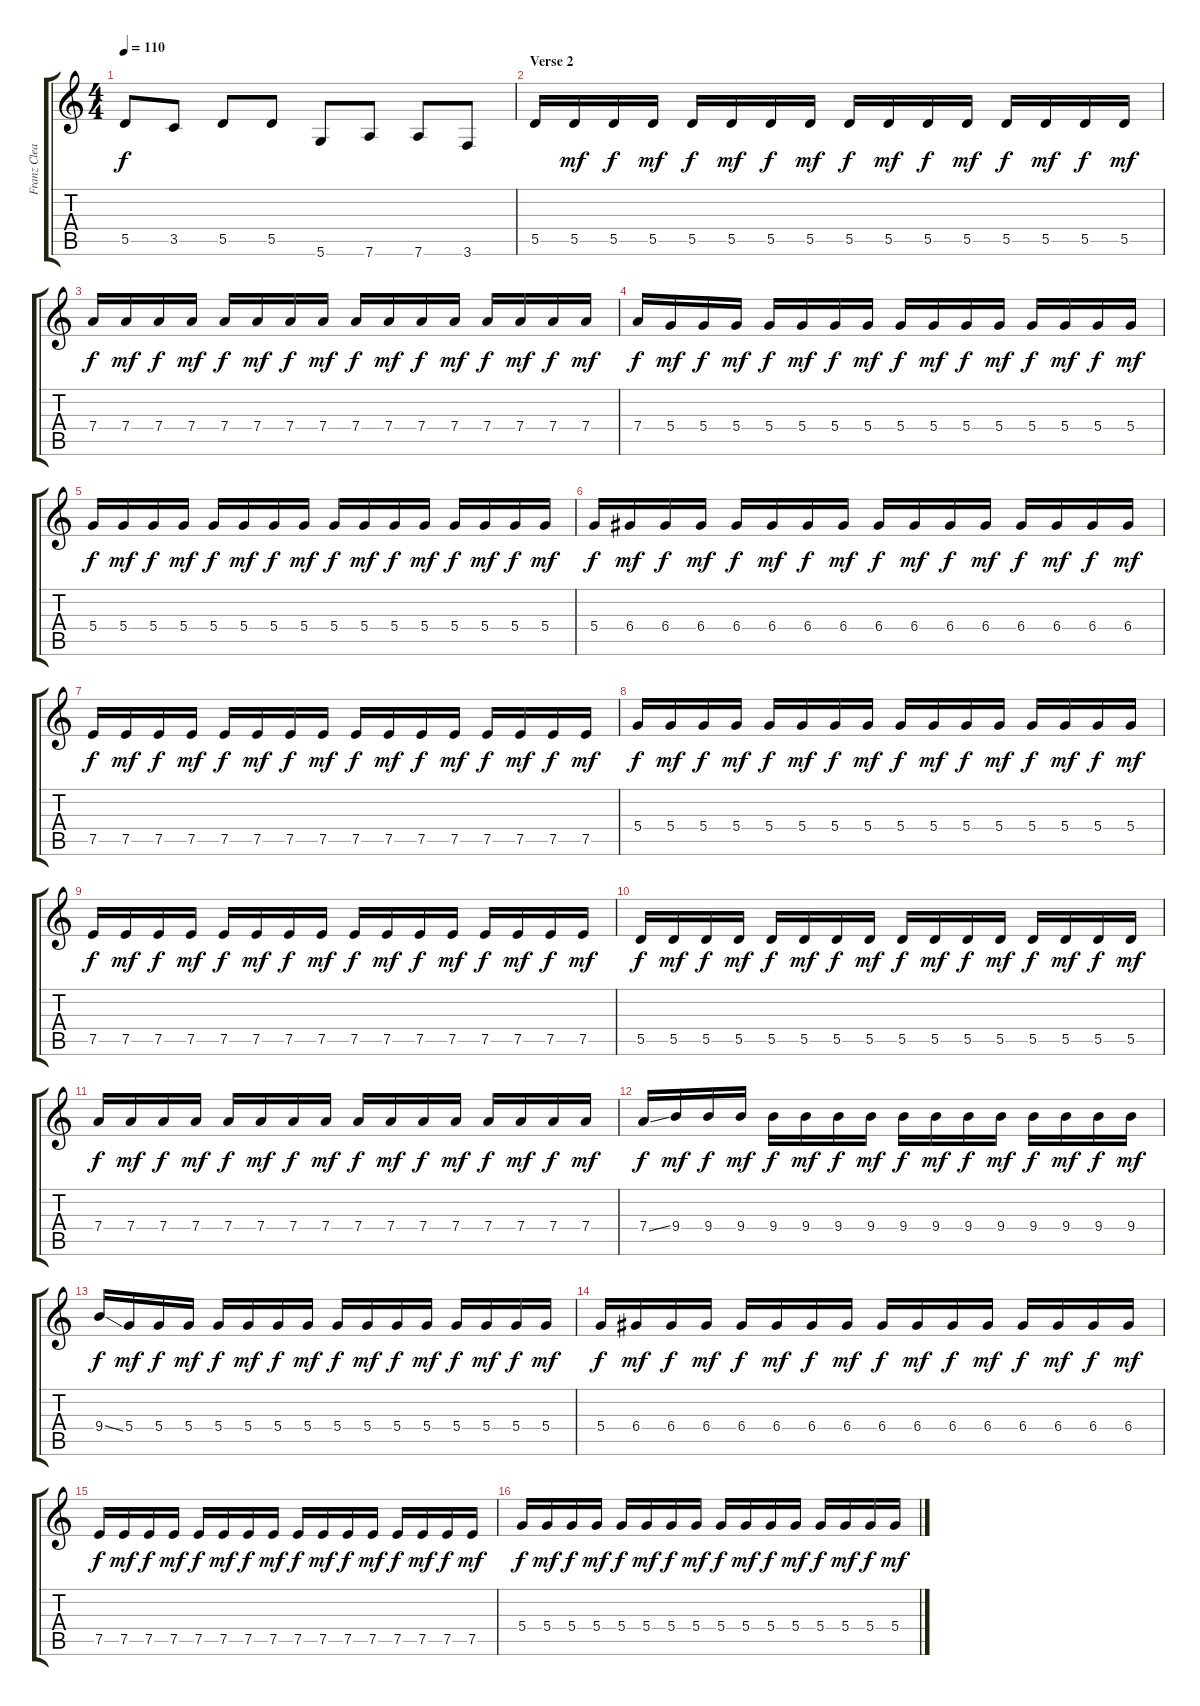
\track ("Franz Clean" "Franz Clea") {instrument electricguitarjazz}
\staff {score tabs}
\tuning (E4 B3 G3 D3 A2 D2) {hide}
\ts (4 4)
\tempo 110
\clef g2
\ks c
5.5.8{dy f} 3.5.8 5.5.8 5.5.8 5.6.8 7.6.8 7.6.8 3.6.8 |
\section ("" "Verse 2")
5.5.16 5.5.16{dy mf} 5.5.16{dy f} 5.5.16{dy mf} 5.5.16{dy f} 5.5.16{dy mf} 5.5.16{dy f} 5.5.16{dy mf} 5.5.16{dy f} 5.5.16{dy mf} 5.5.16{dy f} 5.5.16{dy mf} 5.5.16{dy f} 5.5.16{dy mf} 5.5.16{dy f} 5.5.16{dy mf} |
7.4.16{dy f} 7.4.16{dy mf} 7.4.16{dy f} 7.4.16{dy mf} 7.4.16{dy f} 7.4.16{dy mf} 7.4.16{dy f} 7.4.16{dy mf} 7.4.16{dy f} 7.4.16{dy mf} 7.4.16{dy f} 7.4.16{dy mf} 7.4.16{dy f} 7.4.16{dy mf} 7.4.16{dy f} 7.4.16{dy mf} |
7.4.16{dy f} 5.4.16{dy mf} 5.4.16{dy f} 5.4.16{dy mf} 5.4.16{dy f} 5.4.16{dy mf} 5.4.16{dy f} 5.4.16{dy mf} 5.4.16{dy f} 5.4.16{dy mf} 5.4.16{dy f} 5.4.16{dy mf} 5.4.16{dy f} 5.4.16{dy mf} 5.4.16{dy f} 5.4.16{dy mf} |
5.4.16{dy f} 5.4.16{dy mf} 5.4.16{dy f} 5.4.16{dy mf} 5.4.16{dy f} 5.4.16{dy mf} 5.4.16{dy f} 5.4.16{dy mf} 5.4.16{dy f} 5.4.16{dy mf} 5.4.16{dy f} 5.4.16{dy mf} 5.4.16{dy f} 5.4.16{dy mf} 5.4.16{dy f} 5.4.16{dy mf} |
5.4.16{dy f} 6.4.16{dy mf} 6.4.16{dy f} 6.4.16{dy mf} 6.4.16{dy f} 6.4.16{dy mf} 6.4.16{dy f} 6.4.16{dy mf} 6.4.16{dy f} 6.4.16{dy mf} 6.4.16{dy f} 6.4.16{dy mf} 6.4.16{dy f} 6.4.16{dy mf} 6.4.16{dy f} 6.4.16{dy mf} |
7.5.16{dy f} 7.5.16{dy mf} 7.5.16{dy f} 7.5.16{dy mf} 7.5.16{dy f} 7.5.16{dy mf} 7.5.16{dy f} 7.5.16{dy mf} 7.5.16{dy f} 7.5.16{dy mf} 7.5.16{dy f} 7.5.16{dy mf} 7.5.16{dy f} 7.5.16{dy mf} 7.5.16{dy f} 7.5.16{dy mf} |
5.4.16{dy f} 5.4.16{dy mf} 5.4.16{dy f} 5.4.16{dy mf} 5.4.16{dy f} 5.4.16{dy mf} 5.4.16{dy f} 5.4.16{dy mf} 5.4.16{dy f} 5.4.16{dy mf} 5.4.16{dy f} 5.4.16{dy mf} 5.4.16{dy f} 5.4.16{dy mf} 5.4.16{dy f} 5.4.16{dy mf} |
7.5.16{dy f} 7.5.16{dy mf} 7.5.16{dy f} 7.5.16{dy mf} 7.5.16{dy f} 7.5.16{dy mf} 7.5.16{dy f} 7.5.16{dy mf} 7.5.16{dy f} 7.5.16{dy mf} 7.5.16{dy f} 7.5.16{dy mf} 7.5.16{dy f} 7.5.16{dy mf} 7.5.16{dy f} 7.5.16{dy mf} |
5.5.16{dy f} 5.5.16{dy mf} 5.5.16{dy f} 5.5.16{dy mf} 5.5.16{dy f} 5.5.16{dy mf} 5.5.16{dy f} 5.5.16{dy mf} 5.5.16{dy f} 5.5.16{dy mf} 5.5.16{dy f} 5.5.16{dy mf} 5.5.16{dy f} 5.5.16{dy mf} 5.5.16{dy f} 5.5.16{dy mf} |
7.4.16{dy f} 7.4.16{dy mf} 7.4.16{dy f} 7.4.16{dy mf} 7.4.16{dy f} 7.4.16{dy mf} 7.4.16{dy f} 7.4.16{dy mf} 7.4.16{dy f} 7.4.16{dy mf} 7.4.16{dy f} 7.4.16{dy mf} 7.4.16{dy f} 7.4.16{dy mf} 7.4.16{dy f} 7.4.16{dy mf} |
7.4{ss}.16{dy f} 9.4.16{dy mf} 9.4.16{dy f} 9.4.16{dy mf} 9.4.16{dy f} 9.4.16{dy mf} 9.4.16{dy f} 9.4.16{dy mf} 9.4.16{dy f} 9.4.16{dy mf} 9.4.16{dy f} 9.4.16{dy mf} 9.4.16{dy f} 9.4.16{dy mf} 9.4.16{dy f} 9.4.16{dy mf} |
9.4{ss}.16{dy f} 5.4.16{dy mf} 5.4.16{dy f} 5.4.16{dy mf} 5.4.16{dy f} 5.4.16{dy mf} 5.4.16{dy f} 5.4.16{dy mf} 5.4.16{dy f} 5.4.16{dy mf} 5.4.16{dy f} 5.4.16{dy mf} 5.4.16{dy f} 5.4.16{dy mf} 5.4.16{dy f} 5.4.16{dy mf} |
5.4.16{dy f} 6.4.16{dy mf} 6.4.16{dy f} 6.4.16{dy mf} 6.4.16{dy f} 6.4.16{dy mf} 6.4.16{dy f} 6.4.16{dy mf} 6.4.16{dy f} 6.4.16{dy mf} 6.4.16{dy f} 6.4.16{dy mf} 6.4.16{dy f} 6.4.16{dy mf} 6.4.16{dy f} 6.4.16{dy mf} |
7.5.16{dy f} 7.5.16{dy mf} 7.5.16{dy f} 7.5.16{dy mf} 7.5.16{dy f} 7.5.16{dy mf} 7.5.16{dy f} 7.5.16{dy mf} 7.5.16{dy f} 7.5.16{dy mf} 7.5.16{dy f} 7.5.16{dy mf} 7.5.16{dy f} 7.5.16{dy mf} 7.5.16{dy f} 7.5.16{dy mf} |
5.4.16{dy f} 5.4.16{dy mf} 5.4.16{dy f} 5.4.16{dy mf} 5.4.16{dy f} 5.4.16{dy mf} 5.4.16{dy f} 5.4.16{dy mf} 5.4.16{dy f} 5.4.16{dy mf} 5.4.16{dy f} 5.4.16{dy mf} 5.4.16{dy f} 5.4.16{dy mf} 5.4.16{dy f} 5.4.16{dy mf}
